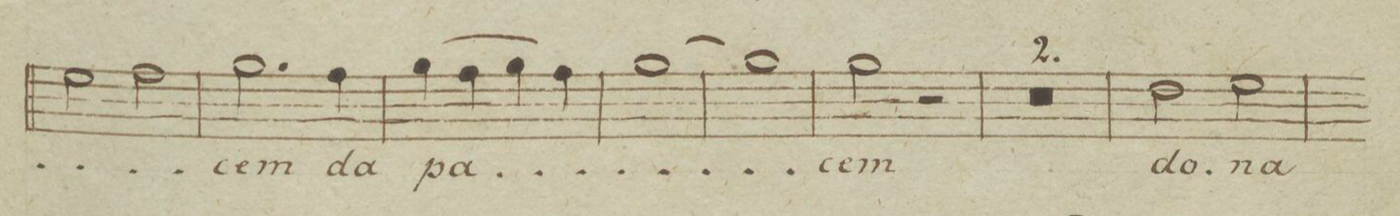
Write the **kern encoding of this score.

**kern	**text	**dynam
*I"Canto	*	*
*clefC1	*	*
*k[b-e-]	*	*
*met(c|)	*	*
*M2/2	*	*
2cc\	.	.
2dd\	.	.
=51	=51	=51
2.ee-\	-cem	.
4dd\	da	.
=52	=52	=52
(4ee-\	pa-	.
4dd\	.	.
4ee-\	.	.
4dd\)	.	.
=53	=53	=53
[1ee-	.	.
=54	=54	=54
1ee-]	.	.
=55	=55	=55
2ee-\	-cem	.
2r	.	.
=56	=56	=56
0r	.	.
=57	=57	=57
=58	=58	=58
2b-\	do-	.
2cc\	-na	.
=59	=59	=59
*-	*-	*-
